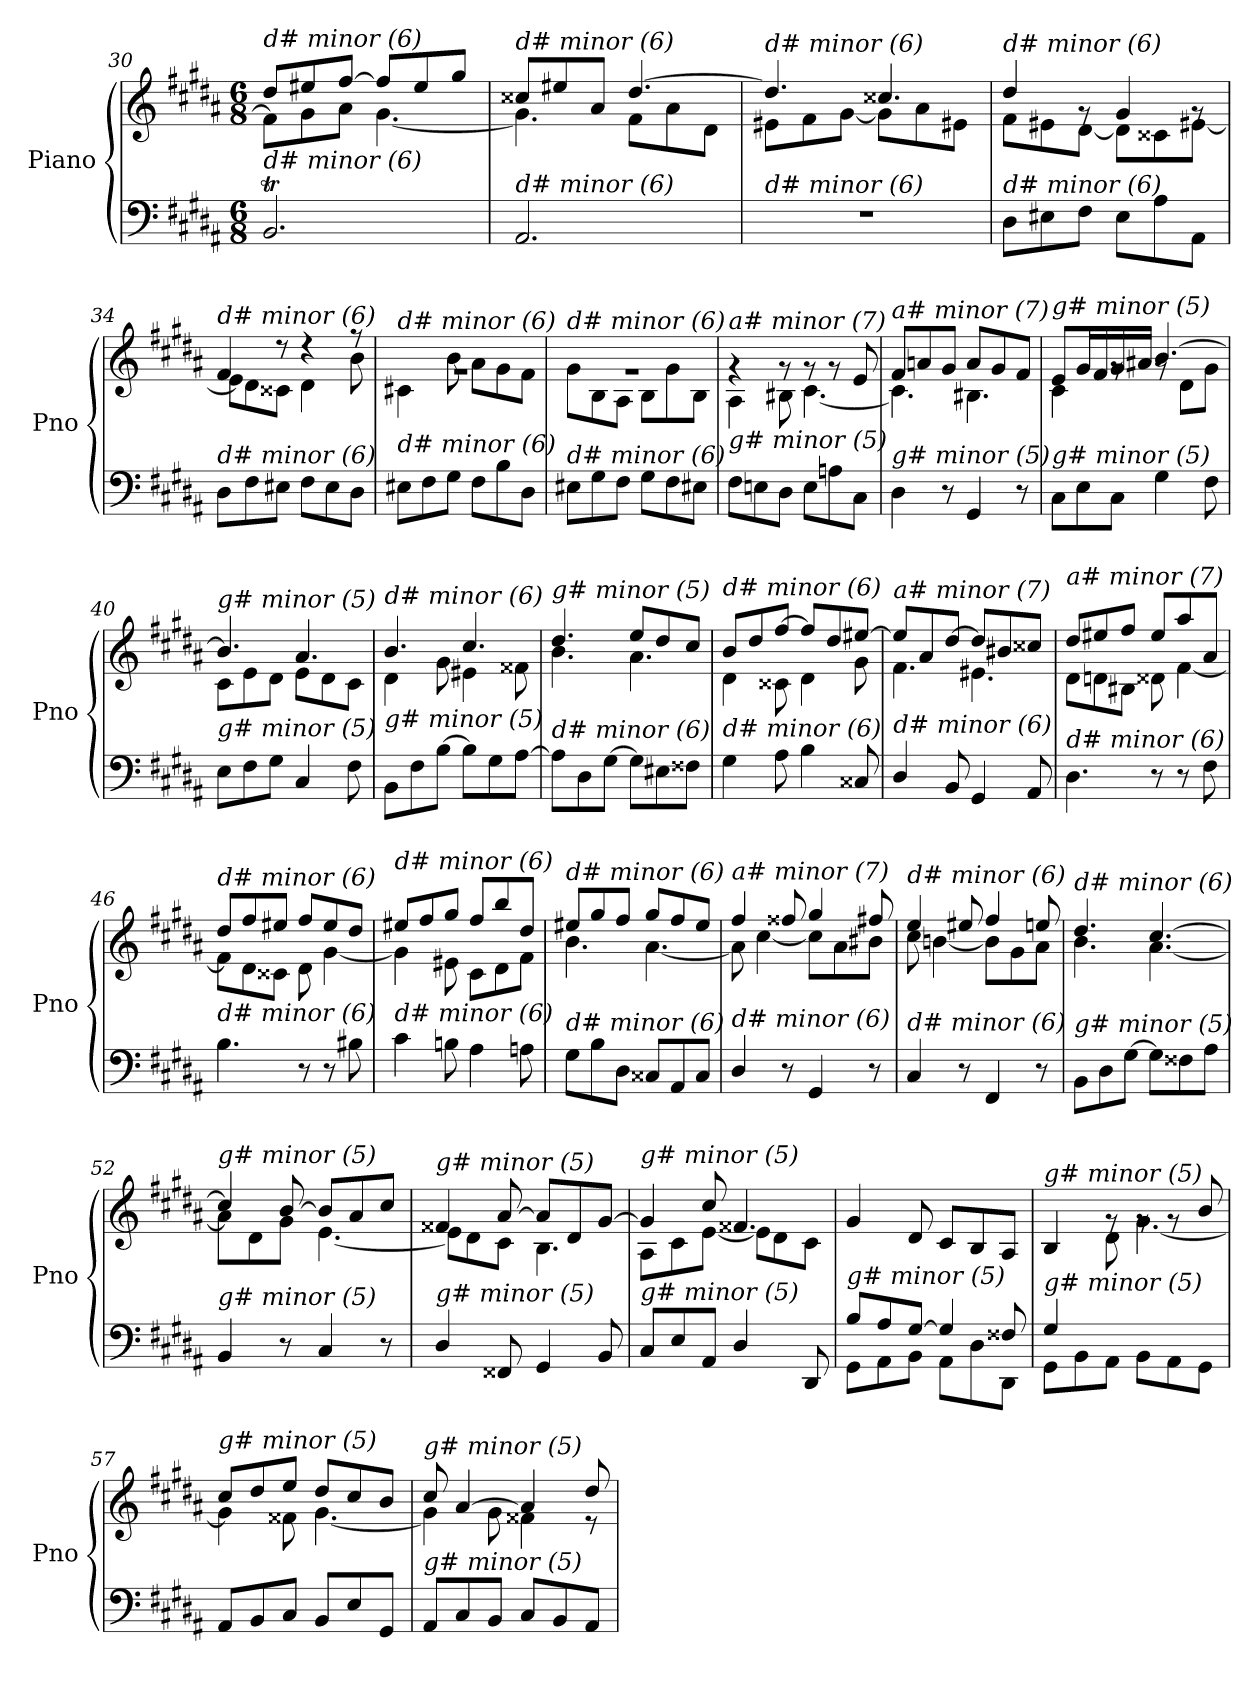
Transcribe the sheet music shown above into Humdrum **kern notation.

**kern	**kern
*part1	*part1
*staff2	*staff1
*I"Piano	*
*I'Pno	*
*clefF4	*clefG2
*k[f#c#g#d#a#]	*k[f#c#g#d#a#]
*M6/8	*M6/8
=30	=30
*	*^
!	!LO:TX:i:t=d# minor (6)	!
!LO:TX:i:t=d# minor (6)	!	!
2.BBT/	8dd#/L	8f#\L]
.	8ee#X/	8g#\
.	[8ff#/J	8a#\J
.	8ff#/L]	[4.g#\
.	8ee#/	.
.	8gg#/J	.
=31	=31	=31
!	!LO:TX:i:t=d# minor (6)	!
!LO:TX:i:t=d# minor (6)	!	!
2.AA#/	8cc##X/L	4.g#\]
.	8ee#X/	.
.	8a#/J	.
.	[4.dd#/	8f#\L
.	.	8a#\
.	.	8d#\J
=32	=32	=32
!	!LO:TX:i:t=d# minor (6)	!
!LO:TX:i:t=d# minor (6)	!	!
2.r	4.dd#/]	8e#X\L
.	.	8f#\
.	.	[8g#\J
.	4.cc##X/	8g#\L]
.	.	8a#\
.	.	8e#X\J
=33	=33	=33
!	!LO:TX:i:t=d# minor (6)	!
!LO:TX:i:t=d# minor (6)	!	!
8D#\L	4dd#/	8f#\L
8E#X\	.	8e#X\
8F#\J	8rg	[8d#\J
8E#\L	4g#/	8d#\L]
8A#\	.	8c##X\
8AA#\J	8rg	[8e#X\J
!!LO:LB:g=z	!!
=34	=34	=34
!	!LO:TX:i:t=d# minor (6)	!
!LO:TX:i:t=d# minor (6)	!	!
8D#\L	4f#/	8e#\L]
8F#\	.	8d#\
8E#X\J	8r	8c##X\J
8F#\L	4r	4d#\
8E#\	.	.
8D#\J	8r	8b\
=35	=35	=35
!	!LO:TX:i:t=d# minor (6)	!
!LO:TX:i:t=d# minor (6)	!	!
8E#X\L	2.rg	4c#X\
8F#\	.	.
8G#\J	.	8b\
8F#\L	.	8a#\L
8B\	.	8g#\
8D#\J	.	8f#\J
=36	=36	=36
!	!LO:TX:i:t=d# minor (6)	!
!LO:TX:i:t=d# minor (6)	!	!
8E#X\L	2.rg	8g#\L
8G#\	.	8B\
8F#\J	.	8A#\J
8G#\L	.	8B\L
8F#\	.	8g#\
8E#X\J	.	8B\J
=37	=37	=37
!	!LO:TX:i:t=a# minor (7)	!
!LO:TX:i:t=g# minor (5)	!	!
8F#\L	4rg	4A#\
8En\	.	.
8D#\J	8rg	8B#X\
8E\L	8rg	[4.c#\
8An\	8rg	.
8C#\J	8e/	.
=38	=38	=38
!	!LO:TX:i:t=a# minor (7)	!
!LO:TX:i:t=g# minor (5)	!	!
4D#\	8f#/L	4.c#\]
.	8an/	.
8r	8g#/J	.
4GG#/	8a/L	4.B#X\
.	8g#/	.
8r	8f#/J	.
=39	=39	=39
!	!LO:TX:i:t=g# minor (5)	!
!LO:TX:i:t=g# minor (5)	!	!
8C#\L	8e/L	4c#\
8E\	16g#/L	.
.	16f#/	.
8C#\J	16g#/	8rg
.	16a#X/JJ	.
4G#\	[4.b/	8rg
.	.	8d#\L
8F#\	.	8g#\J
!!LO:LB:g=z	!!
=40	=40	=40
!	!LO:TX:i:t=g# minor (5)	!
!LO:TX:i:t=g# minor (5)	!	!
8E\L	4.b/]	8c#\L
8F#\	.	8e\
8G#\J	.	8d#\J
4C#/	4.a#/	8e\L
.	.	8d#\
8F#\	.	8c#\J
=41	=41	=41
!	!LO:TX:i:t=d# minor (6)	!
!LO:TX:i:t=g# minor (5)	!	!
8BB\L	4.b/	4d#\
8F#\	.	.
[8B\J	.	8g#\
8B\L]	4.cc#/	4e#X\
8G#\	.	.
[8A#\J	.	8f##X\
=42	=42	=42
!	!LO:TX:i:t=g# minor (5)	!
!LO:TX:i:t=d# minor (6)	!	!
8A#\L]	4.dd#/	4.b\
8D#\	.	.
[8G#\J	.	.
8G#\L]	8ee/L	4.a#\
8E#X\	8dd#/	.
8F##X\J	8cc#/J	.
=43	=43	=43
!	!LO:TX:i:t=d# minor (6)	!
!LO:TX:i:t=d# minor (6)	!	!
4G#\	8b/L	4d#\
.	8dd#/	.
8A#\	[8ff#/J	8c##X\
4B\	8ff#/L]	4d#\
.	8dd#/	.
8C##X/	[8ee#X/J	8g#\
=44	=44	=44
!	!LO:TX:i:t=a# minor (7)	!
!LO:TX:i:t=d# minor (6)	!	!
4D#/	8ee#/L]	4.f#\
.	8a#/	.
8BB/	[8dd#/J	.
4GG#/	8dd#/L]	4.e#X\
.	8b#X/	.
8AA#/	8cc##Xi/J	.
!!LO:LB:g=z	!!
=45	=45	=45
!	!LO:TX:i:t=a# minor (7)	!
!LO:TX:i:t=d# minor (6)	!	!
4.D#\	8dd#/L	8d#\L
.	8ee#X/	8dnj\
.	8ff#/J	8B#X\J
8r	8ee#/L	8d##j\
8r	8aa#/	[4f#\
8F#\	8a#/J	.
=46	=46	=46
!	!LO:TX:i:t=d# minor (6)	!
!LO:TX:i:t=d# minor (6)	!	!
4.B\	8dd#/L	8f#\L]
.	8ff#/	8d#\
.	8ee#X/J	8c##X\J
8r	8ff#/L	8d#\
8r	8ee#/	[4g#\
8B#X\	8dd#/J	.
=47	=47	=47
!	!LO:TX:i:t=d# minor (6)	!
!LO:TX:i:t=d# minor (6)	!	!
4c#\	8ee#X/L	4g#\]
.	8ff#/	.
8Bn\	8gg#/J	8e#X\
4A#\	8ff#/L	8c#\L
.	8bb/	8d#\
8An\	8dd#/J	8f#\J
=48	=48	=48
!	!LO:TX:i:t=d# minor (6)	!
!LO:TX:i:t=d# minor (6)	!	!
8G#\L	8ee#X/L	4.b\
8B\	8gg#/	.
8D#\J	8ff#/J	.
8C##X/L	8gg#/L	[4.a#\
8AA#/	8ff#/	.
8C##/J	8ee#/J	.
=49	=49	=49
!	!LO:TX:i:t=a# minor (7)	!
!LO:TX:i:t=d# minor (6)	!	!
4D#/	4ff#/	8a#\]
.	.	[4cc#\
8r	8ff##X/	.
4GG#/	4gg#/	8cc#\L]
.	.	8a#\
8r	8ff#X/	8b#X\J
!!LO:LB:g=z	!!
=50	=50	=50
!	!LO:TX:i:t=d# minor (6)	!
!LO:TX:i:t=d# minor (6)	!	!
4C#/	4ee/	8cc#\
.	.	[4bn\
8r	8ee#X/	.
4FF#/	4ff#/	8b\L]
.	.	8g#\
8r	8een/	8a#\J
=51	=51	=51
!	!LO:TX:i:t=d# minor (6)	!
!LO:TX:i:t=g# minor (5)	!	!
8BB\L	4.dd#/	4.b\
8D#\	.	.
[8G#\J	.	.
8G#\L]	[4.cc#/	[4.a#\
8F##X\	.	.
8A#\J	.	.
=52	=52	=52
!	!LO:TX:i:t=g# minor (5)	!
!LO:TX:i:t=g# minor (5)	!	!
4BB/	4cc#/]	8a#\L]
.	.	8d#\
8r	[8b/	8g#\J
4C#/	8b/L]	[4.e\
.	8a#/	.
8r	8cc#/J	.
=53	=53	=53
!	!LO:TX:i:t=g# minor (5)	!
!LO:TX:i:t=g# minor (5)	!	!
4D#/	4f##X/	8e\L]
.	.	8d#\
8FF##X/	[8a#/	8c#\J
4GG#/	8a#/L]	4.B\
.	8d#/	.
8BB/	[8g#/J	.
=54	=54	=54
!	!LO:TX:i:t=g# minor (5)	!
!LO:TX:i:t=g# minor (5)	!	!
8C#/L	4g#/]	8A#\L
8E/	.	8c#\
8AA#/J	8cc#/	[8e\J
4D#/	4.f##X/	8e\L]
.	.	8d#\
8DD#/	.	8c#\J
!!LO:LB:g=z
=55	=55	=55
*^	*	*
!	!	!LO:TX:i:t=g# minor (5)	!
!LO:TX:i:t=g# minor (5)	!	!	!
*	*	*v	*v
8B/L	8GG#\L	4g#/
8A#/	8AA#\	.
[8G#/J	8BB\J	8d#/
4G#/]	8AA#\L	8c#/L
.	8D#\	8B/
8F##X/	8DD#\J	8A#/J
=56	=56	=56
*	*	*^
!	!	!LO:TX:i:t=g# minor (5)	!
!LO:TX:i:t=g# minor (5)	!	!	!
4G#/	8GG#\L	4B/	4ryy
.	8BB\	.	.
2ryy	8AA#\J	8rg	8d#\
.	8BB\L	8rg	[4.g#\
.	8AA#\	8rg	.
.	8GG#\J	8b/	.
=57	=57	=57	=57
!	!	!LO:TX:i:t=g# minor (5)	!
!LO:TX:i:t=g# minor (5)	!	!	!
*v	*v	*	*
8AA#/L	8cc#/L	4g#\]
8BB/	8dd#/	.
8C#/J	8ee/J	8f##X\
8BB/L	8dd#/L	[4.g#\
8E/	8cc#/	.
8GG#/J	8b/J	.
=58	=58	=58
!	!LO:TX:i:t=g# minor (5)	!
!LO:TX:i:t=g# minor (5)	!	!
8AA#/L	8cc#/	4g#\]
8C#/	[4a#/	.
8BB/J	.	8g#\
8C#/L	4a#/]	4f##X\
8BB/	.	.
8AA#/J	8dd#/	8r
*	*v	*v
=	=
*-	*-
